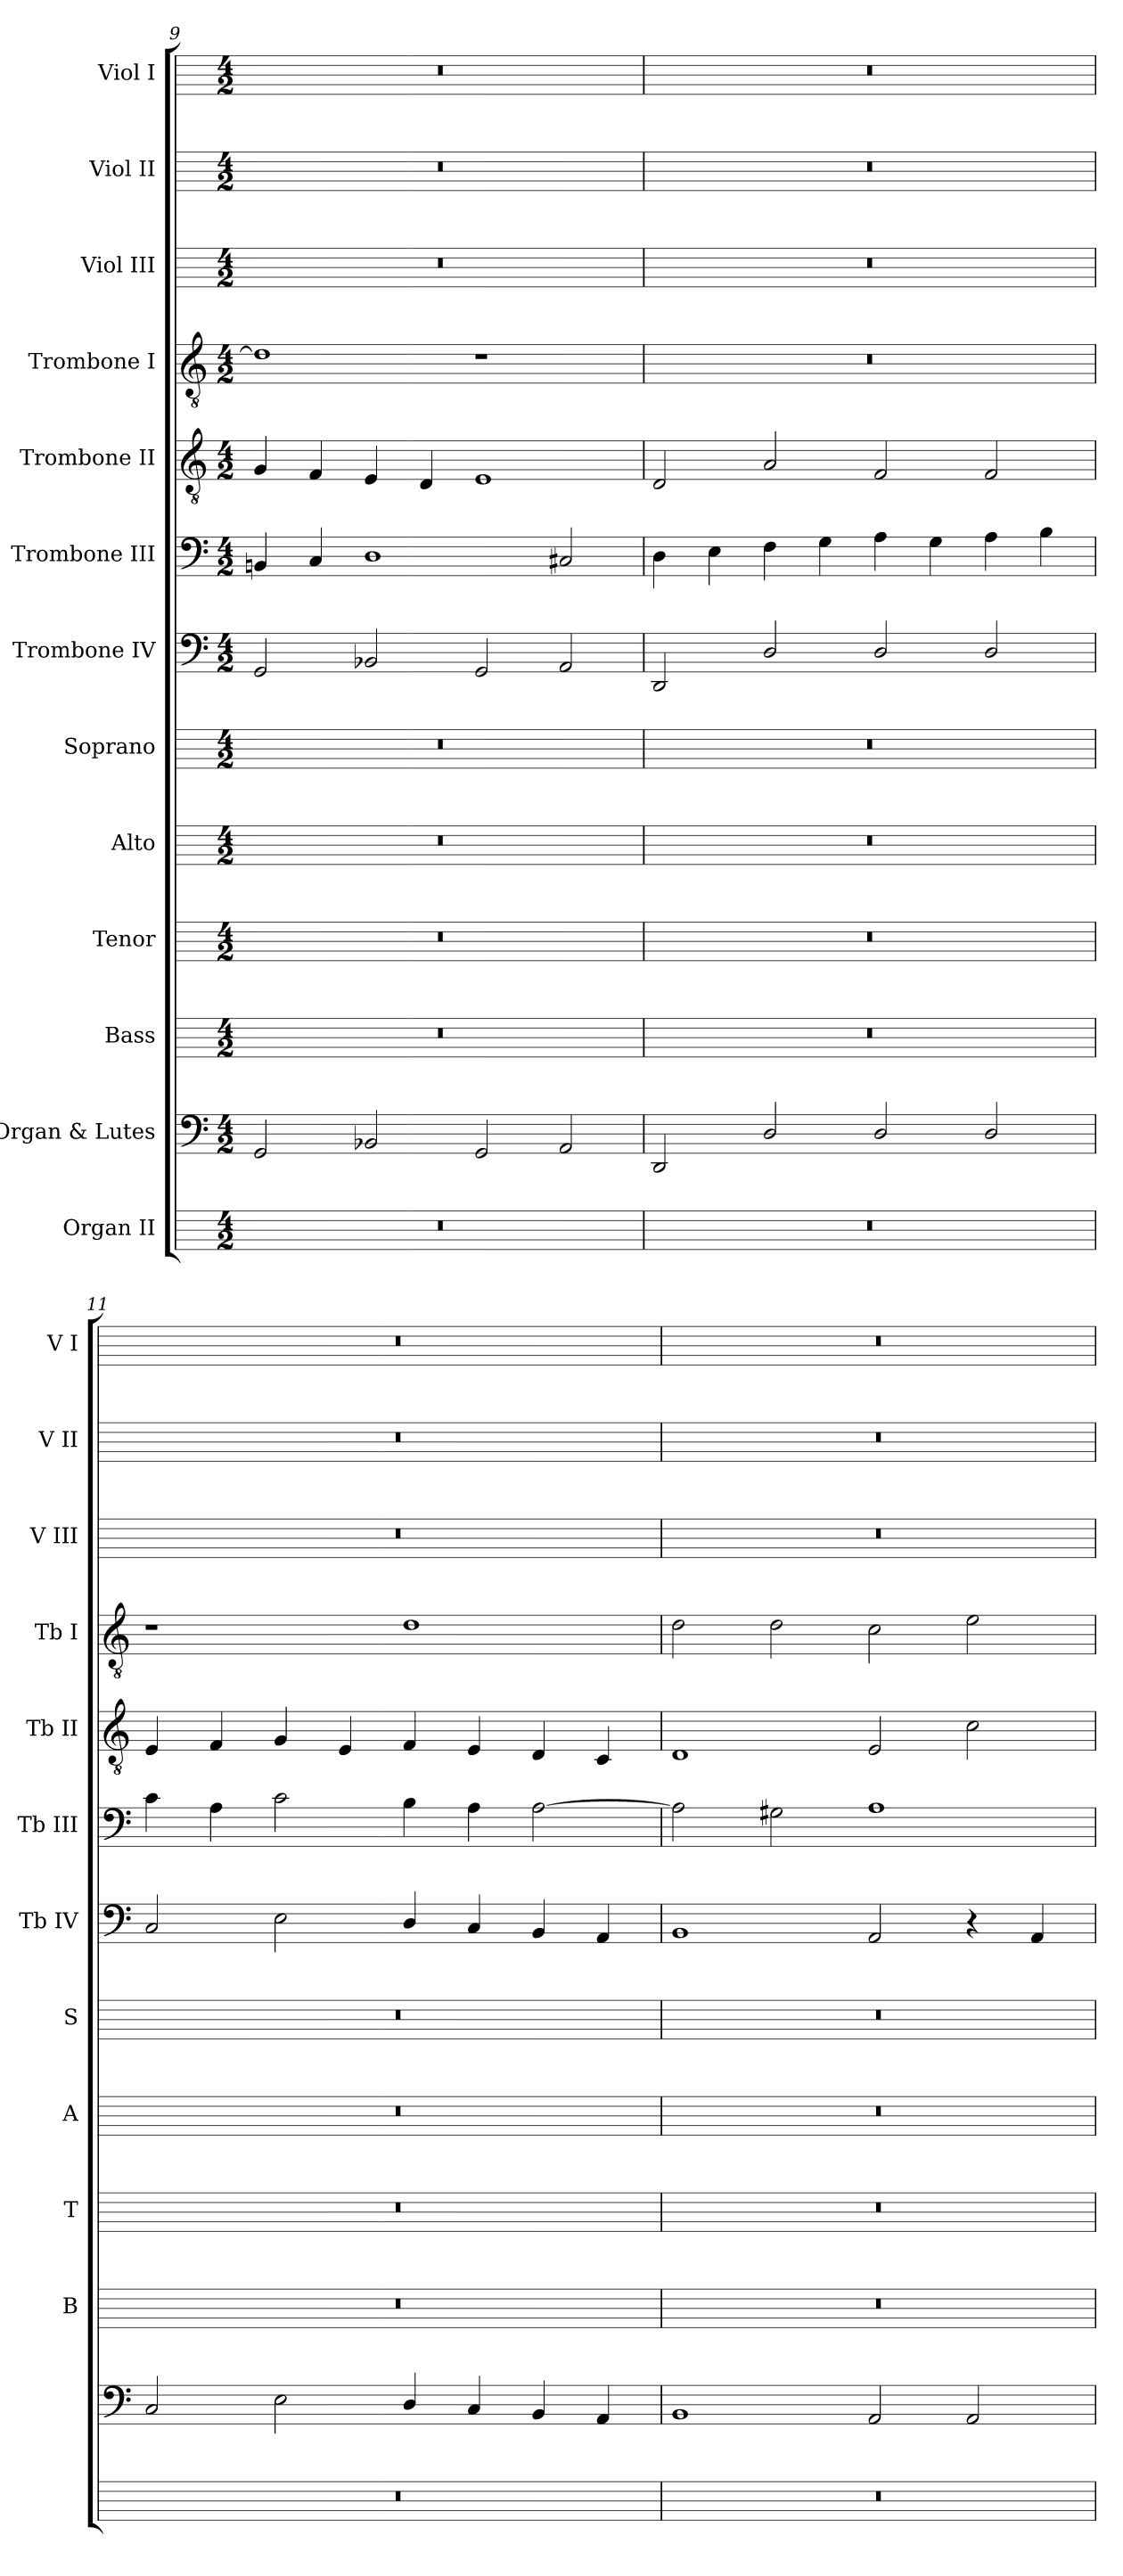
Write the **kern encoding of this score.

**kern	**kern	**kern	**kern	**kern	**kern	**kern	**kern	**kern	**kern	**kern	**kern	**kern
*part13	*part12	*part11	*part10	*part9	*part8	*part7	*part6	*part5	*part4	*part3	*part2	*part1
*staff13	*staff12	*staff11	*staff10	*staff9	*staff8	*staff7	*staff6	*staff5	*staff4	*staff3	*staff2	*staff1
*I"Organ II	*I"Organ & Lutes	*I"Bass	*I"Tenor	*I"Alto	*I"Soprano	*I"Trombone IV	*I"Trombone III	*I"Trombone II	*I"Trombone I	*I"Viol III	*I"Viol II	*I"Viol I
*	*	*I'B	*I'T	*I'A	*I'S	*I'Tb IV	*I'Tb III	*I'Tb II	*I'Tb I	*I'V III	*I'V II	*I'V I
*	*clefF4	*	*	*	*	*clefF4	*clefF4	*clefGv2	*clefGv2	*	*	*
*	*k[]	*	*	*	*	*k[]	*k[]	*k[]	*k[]	*	*	*
*	*C:	*	*	*	*	*C:	*C:	*C:	*C:	*	*	*
*M4/2	*M4/2	*M4/2	*M4/2	*M4/2	*M4/2	*M4/2	*M4/2	*M4/2	*M4/2	*M4/2	*M4/2	*M4/2
=9	=9	=9	=9	=9	=9	=9	=9	=9	=9	=9	=9	=9
0r	2GG	0r	0r	0r	0r	2GG	4BBn	4G	1d]	0r	0r	0r
.	.	.	.	.	.	.	4C	4F	.	.	.	.
.	2BB-X	.	.	.	.	2BB-X	1D	4E	.	.	.	.
.	.	.	.	.	.	.	.	4D	.	.	.	.
.	2GG	.	.	.	.	2GG	.	1E	1r	.	.	.
.	2AA	.	.	.	.	2AA	2C#X	.	.	.	.	.
=10	=10	=10	=10	=10	=10	=10	=10	=10	=10	=10	=10	=10
0r	2DD	0r	0r	0r	0r	2DD	4D	2D	0r	0r	0r	0r
.	.	.	.	.	.	.	4E	.	.	.	.	.
.	2D/	.	.	.	.	2D/	4F	2A	.	.	.	.
.	.	.	.	.	.	.	4G	.	.	.	.	.
.	2D/	.	.	.	.	2D/	4A	2F	.	.	.	.
.	.	.	.	.	.	.	4G	.	.	.	.	.
.	2D/	.	.	.	.	2D/	4A	2F	.	.	.	.
.	.	.	.	.	.	.	4B	.	.	.	.	.
=11	=11	=11	=11	=11	=11	=11	=11	=11	=11	=11	=11	=11
0r	2C	0r	0r	0r	0r	2C	4c	4E	1r	0r	0r	0r
.	.	.	.	.	.	.	4A	4F	.	.	.	.
.	2E	.	.	.	.	2E	2c	4G	.	.	.	.
.	.	.	.	.	.	.	.	4E	.	.	.	.
.	4D/	.	.	.	.	4D/	4B	4F	1d	.	.	.
.	4C	.	.	.	.	4C	4A	4E	.	.	.	.
.	4BB	.	.	.	.	4BB	[2A	4D	.	.	.	.
.	4AA	.	.	.	.	4AA	.	4C	.	.	.	.
=12	=12	=12	=12	=12	=12	=12	=12	=12	=12	=12	=12	=12
0r	1BB	0r	0r	0r	0r	1BB	2A]	1D	2d	0r	0r	0r
.	.	.	.	.	.	.	2G#X	.	2d	.	.	.
.	2AA	.	.	.	.	2AA	1A	2E	2c	.	.	.
.	2AA	.	.	.	.	4r	.	2c	2e	.	.	.
.	.	.	.	.	.	4AA	.	.	.	.	.	.
=	=	=	=	=	=	=	=	=	=	=	=	=
*-	*-	*-	*-	*-	*-	*-	*-	*-	*-	*-	*-	*-
